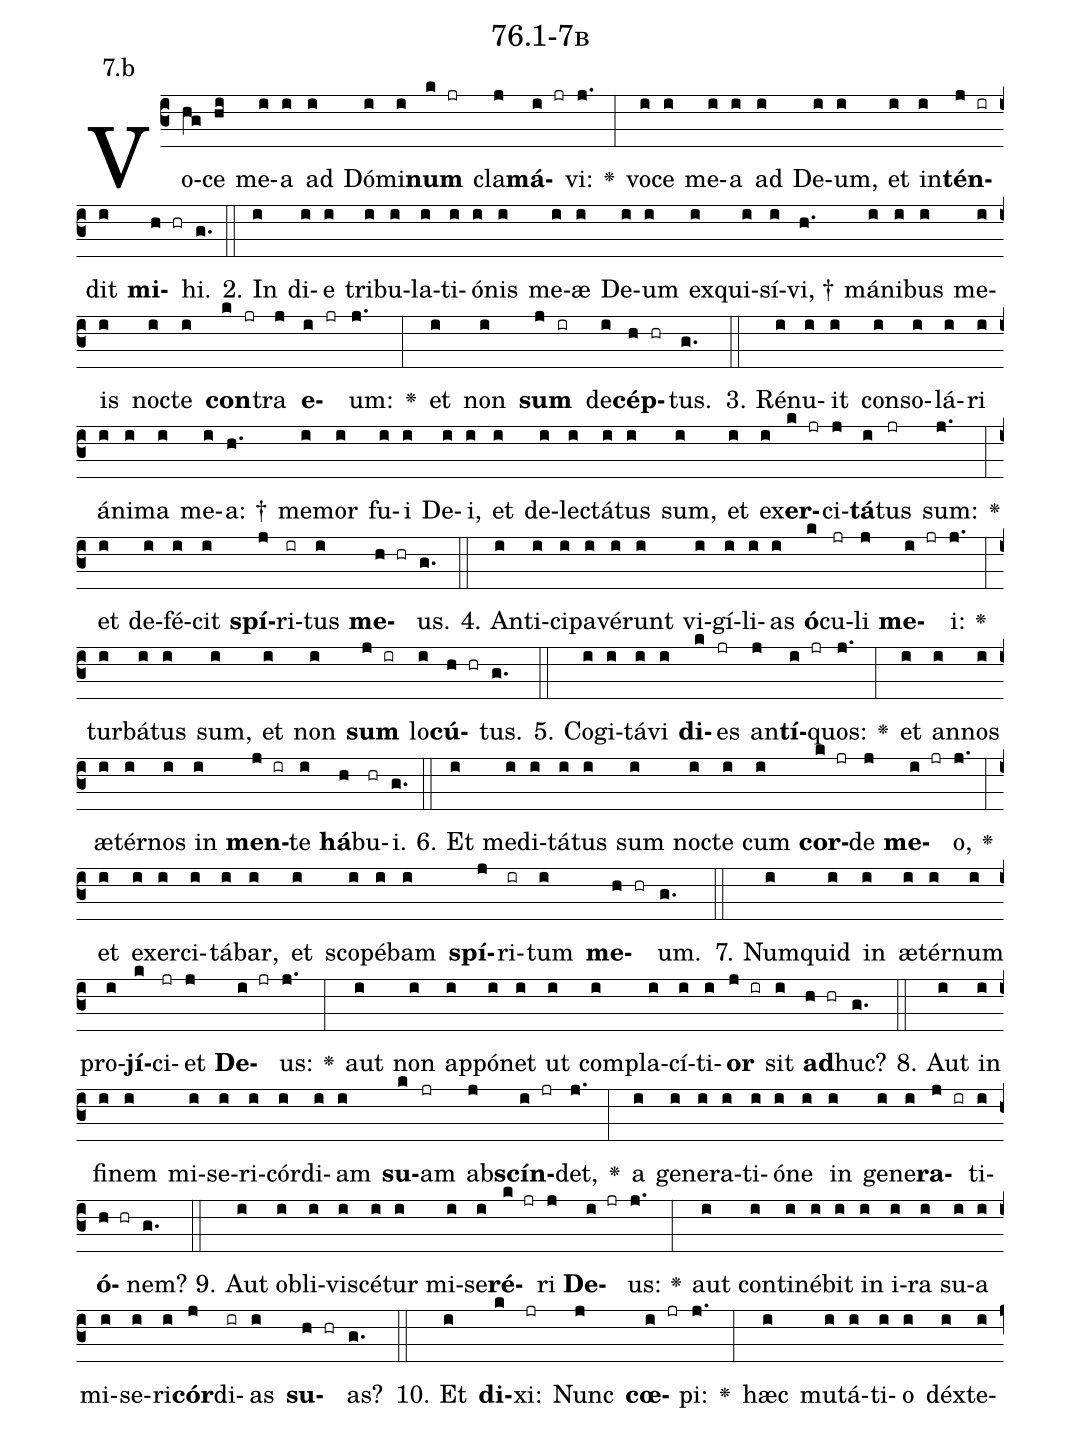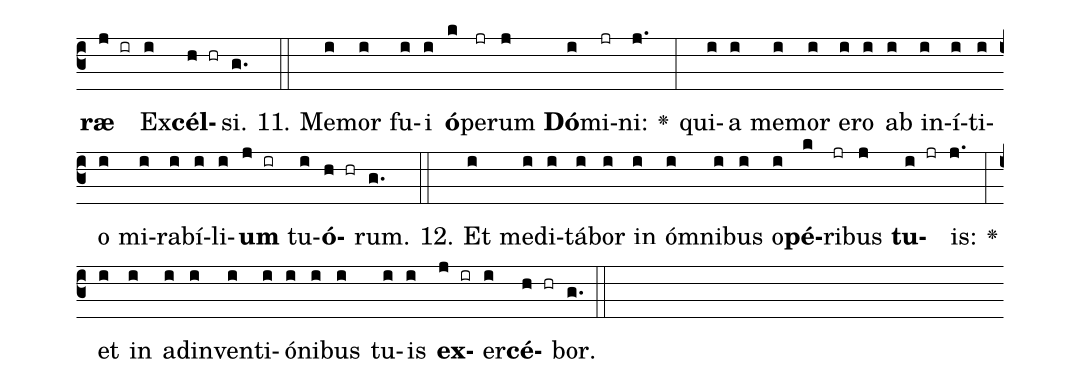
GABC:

name: 76.1-7b;
annotation: 7.b;
%%
(c3)Vo(hg)ce(hi) me(i)a(i) ad(i) Dó(i)mi(i)<b>num</b>(k jr) cla(j)<b>má</b>(i jr)vi:(j.) <v>\greheightstar</v>(:) vo(i)ce(i) me(i)a(i) ad(i) De(i)um,(i) et(i) in(i)<b>tén</b>(j ir)dit(i) <b>mi</b>(h hr)hi.(g.) (::)
2. In(i) di(i)e(i) tri(i)bu(i)la(i)ti(i)ó(i)nis(i) me(i)æ(i) De(i)um(i) ex(i)qui(i)sí(i)vi, †(h.) má(i)ni(i)bus(i) me(i)is(i) noc(i)te(i) <b>con</b>(k jr)tra(j) <b>e</b>(i jr)um:(j.) <v>\greheightstar</v>(:) et(i) non(i) <b>sum</b>(j ir) de(i)<b>cép</b>(h hr)tus.(g.) (::)
3. Ré(i)nu(i)it(i) con(i)so(i)lá(i)ri(i) á(i)ni(i)ma(i) me(i)a: †(h.) me(i)mor(i) fu(i)i(i) De(i)i,(i) et(i) de(i)lec(i)tá(i)tus(i) sum,(i) et(i) ex(i)<b>er</b>(k jr)ci(j)<b>tá</b>(i)tus(jr) sum:(j.) <v>\greheightstar</v>(:) et(i) de(i)fé(i)cit(i) <b>spí</b>(j)ri(ir)tus(i) <b>me</b>(h hr)us.(g.) (::)
4. An(i)ti(i)ci(i)pa(i)vé(i)runt(i) vi(i)gí(i)li(i)as(i) <b>ó</b>(k)cu(jr)li(j) <b>me</b>(i jr)i:(j.) <v>\greheightstar</v>(:) tur(i)bá(i)tus(i) sum,(i) et(i) non(i) <b>sum</b>(j ir) lo(i)<b>cú</b>(h hr)tus.(g.) (::)
5. Co(i)gi(i)tá(i)vi(i) <b>di</b>(k)es(jr) an(j)<b>tí</b>(i jr)quos:(j.) <v>\greheightstar</v>(:) et(i) an(i)nos(i) æ(i)tér(i)nos(i) in(i) <b>men</b>(j ir)te(i) <b>há</b>(h)bu(hr)i.(g.) (::)
6. Et(i) me(i)di(i)tá(i)tus(i) sum(i) noc(i)te(i) cum(i) <b>cor</b>(k jr)de(j) <b>me</b>(i jr)o,(j.) <v>\greheightstar</v>(:) et(i) ex(i)er(i)ci(i)tá(i)bar,(i) et(i) sco(i)pé(i)bam(i) <b>spí</b>(j)ri(ir)tum(i) <b>me</b>(h hr)um.(g.) (::)
7. Num(i)quid(i) in(i) æ(i)tér(i)num(i) pro(i)<b>jí</b>(k)ci(jr)et(j) <b>De</b>(i jr)us:(j.) <v>\greheightstar</v>(:) aut(i) non(i) ap(i)pó(i)net(i) ut(i) com(i)pla(i)cí(i)ti(i)<b>or</b>(j ir) sit(i) <b>ad</b>(h hr)huc?(g.) (::)
8. Aut(i) in(i) fi(i)nem(i) mi(i)se(i)ri(i)cór(i)di(i)am(i) <b>su</b>(k)am(jr) ab(j)<b>scín</b>(i jr)det,(j.) <v>\greheightstar</v>(:) a(i) ge(i)ne(i)ra(i)ti(i)ó(i)ne(i) in(i) ge(i)ne(i)<b>ra</b>(j ir)ti(i)<b>ó</b>(h hr)nem?(g.) (::)
9. Aut(i) ob(i)li(i)vi(i)scé(i)tur(i) mi(i)se(i)<b>ré</b>(k jr)ri(j) <b>De</b>(i jr)us:(j.) <v>\greheightstar</v>(:) aut(i) con(i)ti(i)né(i)bit(i) in(i) i(i)ra(i) su(i)a(i) mi(i)se(i)ri(i)<b>cór</b>(j)di(ir)as(i) <b>su</b>(h hr)as?(g.) (::)
10. Et(i) <b>di</b>(k)xi:(jr) Nunc(j) <b>cœ</b>(i jr)pi:(j.) <v>\greheightstar</v>(:) hæc(i) mu(i)tá(i)ti(i)o(i) déx(i)te(i)<b>ræ</b>(j ir) Ex(i)<b>cél</b>(h hr)si.(g.) (::)
11. Me(i)mor(i) fu(i)i(i) <b>ó</b>(k)pe(jr)rum(j) <b>Dó</b>(i)mi(jr)ni:(j.) <v>\greheightstar</v>(:) qui(i)a(i) me(i)mor(i) e(i)ro(i) ab(i) in(i)í(i)ti(i)o(i) mi(i)ra(i)bí(i)li(i)<b>um</b>(j ir) tu(i)<b>ó</b>(h hr)rum.(g.) (::)
12. Et(i) me(i)di(i)tá(i)bor(i) in(i) óm(i)ni(i)bus(i) o(i)<b>pé</b>(k)ri(jr)bus(j) <b>tu</b>(i jr)is:(j.) <v>\greheightstar</v>(:) et(i) in(i) ad(i)in(i)ven(i)ti(i)ó(i)ni(i)bus(i) tu(i)is(i) <b>ex</b>(j ir)er(i)<b>cé</b>(h hr)bor.(g.) (::)
